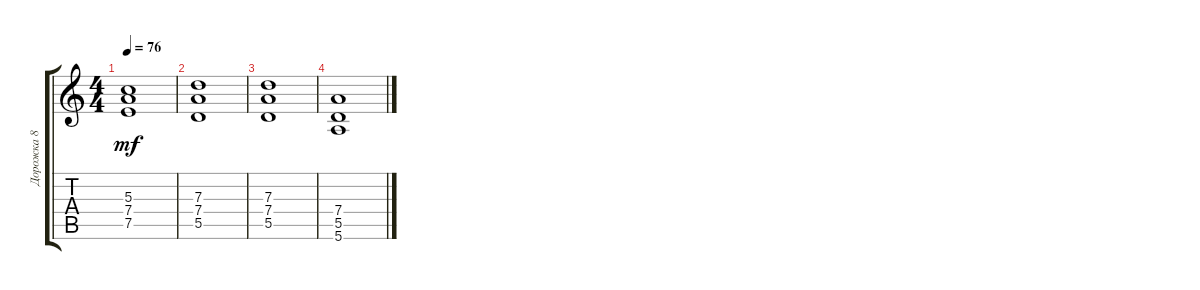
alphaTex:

\track ("Дорожка 8" "Дорожка 8") {instrument distortionguitar}
\staff {score tabs}
\tuning (E4 B3 G3 D3 A2 E2) {hide}
\ts (4 4)
\tempo 76
\clef g2
\ks c
(5.3 7.4 7.5).1{dy mf} |
(7.3 7.4 5.5).1 |
(7.3 7.4 5.5).1 |
(7.4 5.5 5.6).1
